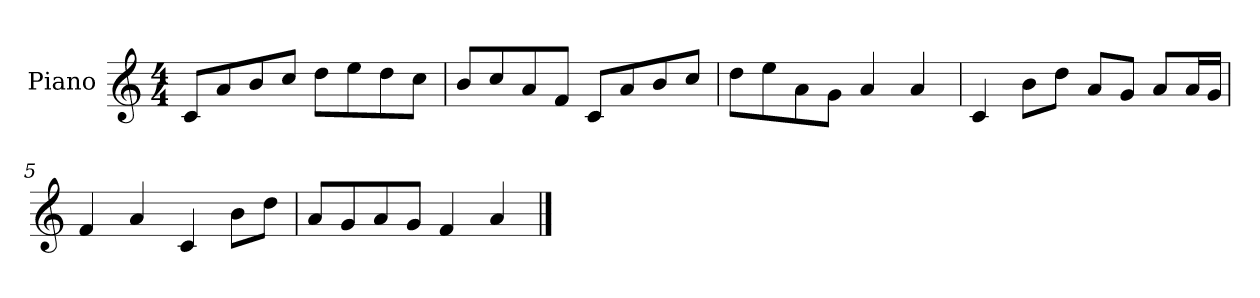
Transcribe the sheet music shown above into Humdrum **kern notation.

**kern
*part1
*staff1
*I"Piano
*I'P-no
*clefG2
*k[]
*M4/4
*MM90
=1
8c/L
8a/
8b/
8cc/J
8dd\L
8ee\
8dd\
8cc\J
=2
8b/L
8cc/
8a/
8f/J
8c/L
8a/
8b/
8cc/J
=3
8dd\L
8ee\
8a\
8g\J
4a/
4a/
=4
4c/
8b\L
8dd\J
8a/L
8g/J
8a/L
16a/L
16g/JJ
=5
4f/
4a/
4c/
8b\L
8dd\J
!!LO:LB:g=z
=6
8a/L
8g/
8a/
8g/J
4f/
4a/
==
*-
